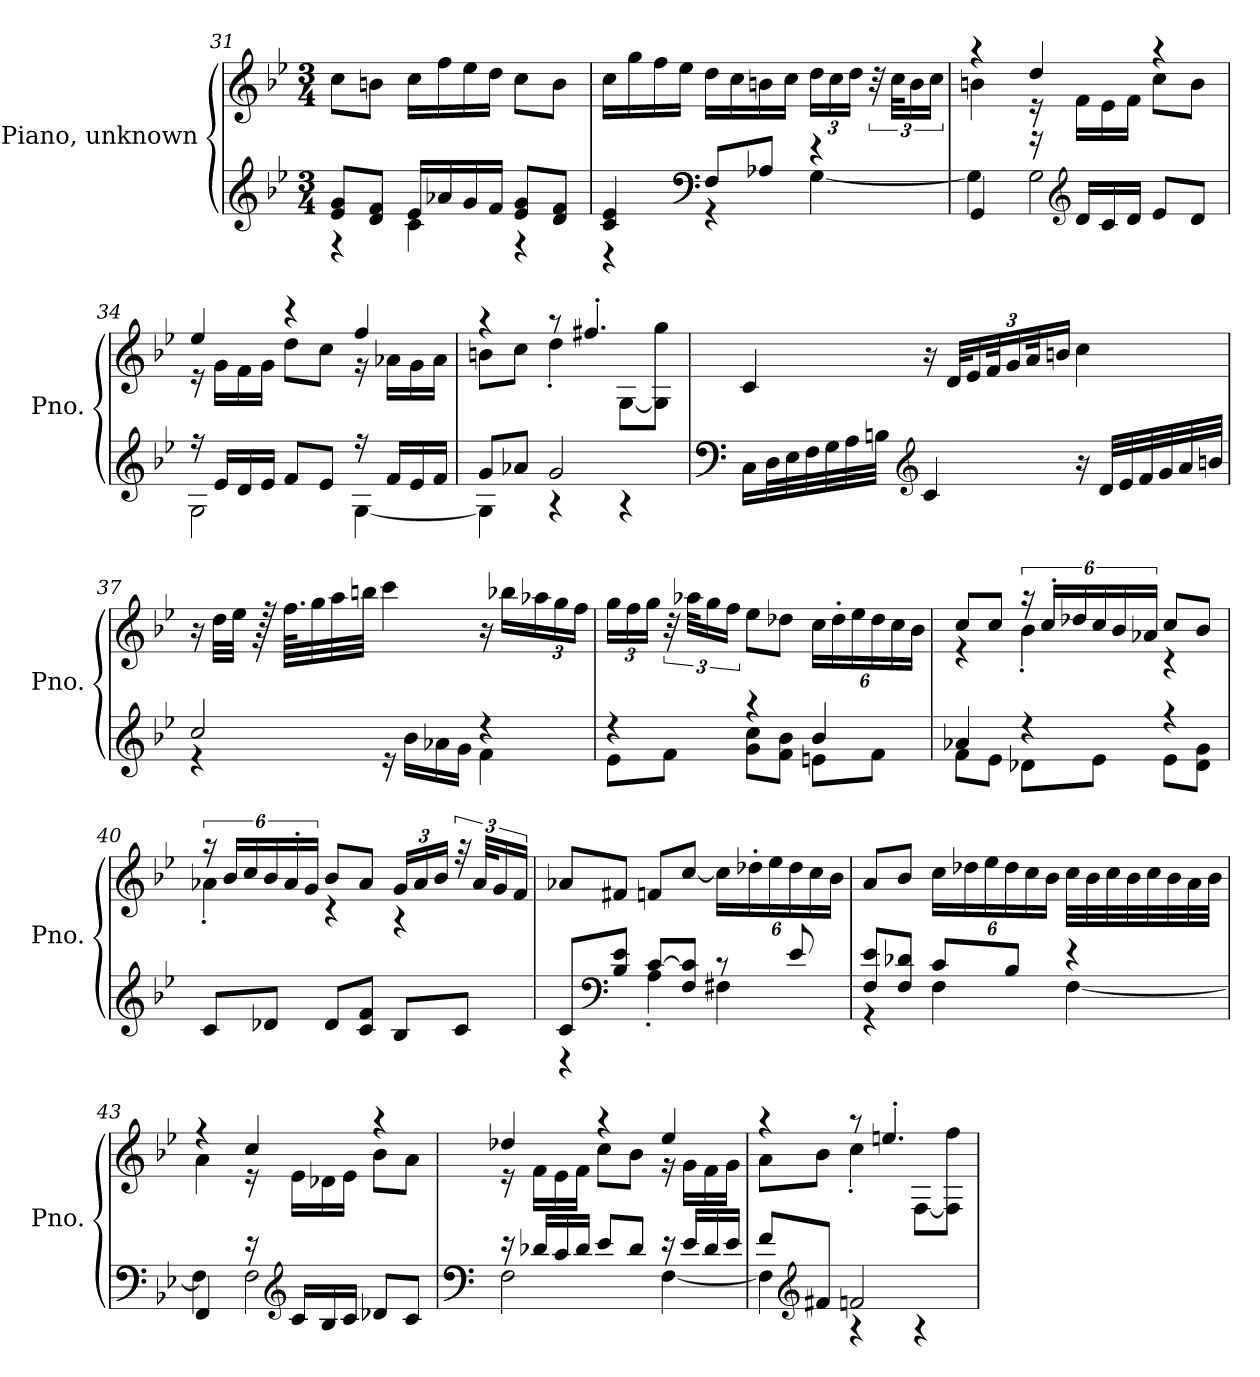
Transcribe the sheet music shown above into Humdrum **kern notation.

**kern	**kern
*part1	*part1
*staff2	*staff1
*I"Piano, unknown	*
*I'Pno.	*
*clefG2	*clefG2
*k[b-e-]	*k[b-e-]
*M3/4	*M3/4
=31	=31
*^	*
8e-/ 8g/L	4r	8cc\L
8d/ 8f/J	.	8bn\J
16e-/LL	4c\	16cc\LL
16a-X/	.	16ff\
16g/	.	16ee-\
16f/JJ	.	16dd\JJ
8e-/ 8g/L	4r	8cc\L
8d/ 8f/J	.	8b\J
!!LO:LB:g=z
=32	=32	=32
4c/ 4e-/	4r	16cc\LL
.	.	16gg\
.	.	16ff\
.	.	16ee-\JJ
*clefF4	*	*
8F/L	4r	16dd\LL
.	.	16cc\
8A-X/J	.	16bn\
.	.	16cc\JJ
*	*	*Xbrackettup
4r	[4G\	24dd\LL
.	.	24cc\
.	.	24dd\JJ
*	*	*brackettup
.	.	48r
.	.	48cc\KLL
.	.	24b\
.	.	24cc\JJ
=33	=33	=33
*	*	*^
4GG/	4G\]	4r	4bn\
16r	2G\	4dd/	16r
*clefG2	*	*	*
16d/LL	.	.	16f\LL
16c/	.	.	16e-\
16d/JJ	.	.	16f\JJ
8e-/L	.	4r	8cc\L
8d/J	.	.	8b\J
=34	=34	=34	=34
16r	2G\	4ee-/	16r
16e-/LL	.	.	16g\LL
16d/	.	.	16f\
16e-/JJ	.	.	16g\JJ
8f/L	.	4r	8dd\L
8e-/J	.	.	8cc\J
16r	[4G\	4ff/	16r
16f/LL	.	.	16a-X\LL
16e-/	.	.	16g\
16f/JJ	.	.	16a-\JJ
!!LO:LB:g=z	!!
=35	=35	=35	=35
8g/L	4G\]	4r	8bn\L
8a-X/J	.	.	8cc\J
2g/	4r	8r	4dd'\
.	.	4.ff#X'/	.
.	4r	.	[8G\L
.	.	.	8G\] 8gg\J
*v	*v	*	*
*	*v	*v
=36	=36
*clefF4	*
16C\LL	4c/
32D\L	.
32E-\	.
32F\	.
32G\	.
32A\	.
32Bn\JJJ	.
*clefG2	*
4c/	16r
*	*Xbrackettup
.	48d/KLL
.	24e-/
.	48f/K
.	24g/
.	48a/K
.	24bn/JJ
16r	4cc\
32d/LLL	.
32e-/	.
32f/	.
32g/	.
32a/	.
32bn/JJJ	.
!!LO:LB:g=z
=37	=37
*^	*
2cc/	4r	16r
.	.	32dd\LLL
.	.	32ee-\JJJ
.	.	128r
.	.	64.ff\KLLL
.	.	32gg\
.	.	32aa\
.	.	32bbn\JJJ
.	16r	4ccc\
.	16b-\LL	.
.	16a-X\	.
.	16g\JJ	.
4r	4f\	16r
.	.	16bb-X\LL
.	.	24aa-X\
.	.	24gg\
.	.	24ff\JJ
=38	=38	=38
4r	8e-\L	24gg\LL
.	.	24ff\
.	.	24gg\JJ
*	*	*brackettup
.	8f\J	48r
.	.	48aa-X\KLL
.	.	24gg\
.	.	24ff\JJ
4r	8g\ 8cc\L	8ee-\L
.	8f\ 8b-\J	8dd-X\J
*	*	*Xbrackettup
4b-/	8en\L	24cc\LL
.	.	24dd-'\
.	.	24ee-\
.	8f\J	24dd-\
.	.	24cc\
.	.	24b-\JJ
!!LO:LB:g=z
=39	=39	=39
*	*	*^
4a-X/	8f\L	8cc/L	4r
.	8e-\J	8cc/J	.
*	*	*brackettup	*
4r	8d-X\L	24r	4b-'\
.	.	24cc'/LL	.
.	.	24dd-X/	.
*	*	*Xbrackettup	*
.	8e-\J	24cc/	.
.	.	24b-/	.
.	.	24a-X/JJ	.
4r	8e-\L	8cc/L	4r
.	8d-\ 8g\J	8b-/J	.
*v	*v	*	*
=40	=40	=40
*	*brackettup	*
8c/L	24r	4a-X'\
.	24b-/LL	.
.	24cc/	.
*	*Xbrackettup	*
8d-X/J	24b-/	.
.	24a-'/	.
.	24g/JJ	.
8d-/L	8b-/L	4r
8c/ 8f/J	8a-/J	.
8B-/L	24g/LL	4r
.	24a-/	.
.	24b-/JJ	.
*	*brackettup	*
8c/J	48r	.
.	48a-/KLL	.
.	24g/	.
.	24f/JJ	.
*	*v	*v
=41	=41
*^	*
8c/L	4r	8a-X/L
*clefF4	*	*
8B-/ 8e-/J	.	8f#X/J
[8c/L	4A'\	8fn/L
8F/ 8c/]J	.	[8cc/J
*	*	*Xbrackettup
8r	4F#X\	24cc\LL]
.	.	24dd-X'\
.	.	24ee-\
8e-/	.	24dd-\
.	.	24cc\
.	.	24b-\JJ
!!LO:PB:g=z
=42	=42	=42
8F/ 8e-/L	4r	8a/L
8F/ 8d-X/J	.	8b-/J
8c/L	4F\	24cc\LL
.	.	24dd-X\
.	.	24ee-\
8B-/J	.	24dd-\
.	.	24cc\
.	.	24b-\JJ
4r	[4F\	32cc\LLL
.	.	32b-\
.	.	32cc\
.	.	32b-\
.	.	32cc\
.	.	32b-\
.	.	32a\
.	.	32b-\JJJ
=43	=43	=43
*	*	*^
4FF/	4F\]	4r	4a\
16r	2F\	4cc/	16r
*clefG2	*	*	*
16c/LL	.	.	16e-\LL
16B-/	.	.	16d-X\
16c/JJ	.	.	16e-\JJ
8d-X/L	.	4r	8b-\L
8c/J	.	.	8a\J
=44	=44	=44	=44
*clefF4	*	*	*
16r	2F\	4dd-X/	16r
16d-X/LL	.	.	16f\LL
16c/	.	.	16e-\
16d-/JJ	.	.	16f\JJ
8e-/L	.	4r	8cc\L
8d-/J	.	.	8b-\J
16r	[4F\	4ee-/	16r
16e-/LL	.	.	16g\LL
16d-/	.	.	16f\
16e-/JJ	.	.	16g\JJ
!!LO:LB:g=z	!!
=45	=45	=45	=45
8f/L	4F\]	4r	8a\L
*clefG2	*	*	*
8f#X/J	.	.	8b-\J
2fn/	4r	8r	4cc'\
.	.	4.een'/	.
.	4r	.	[8F\L
.	.	.	8F\] 8ff\J
*v	*v	*	*
*	*v	*v
=	=
*-	*-
